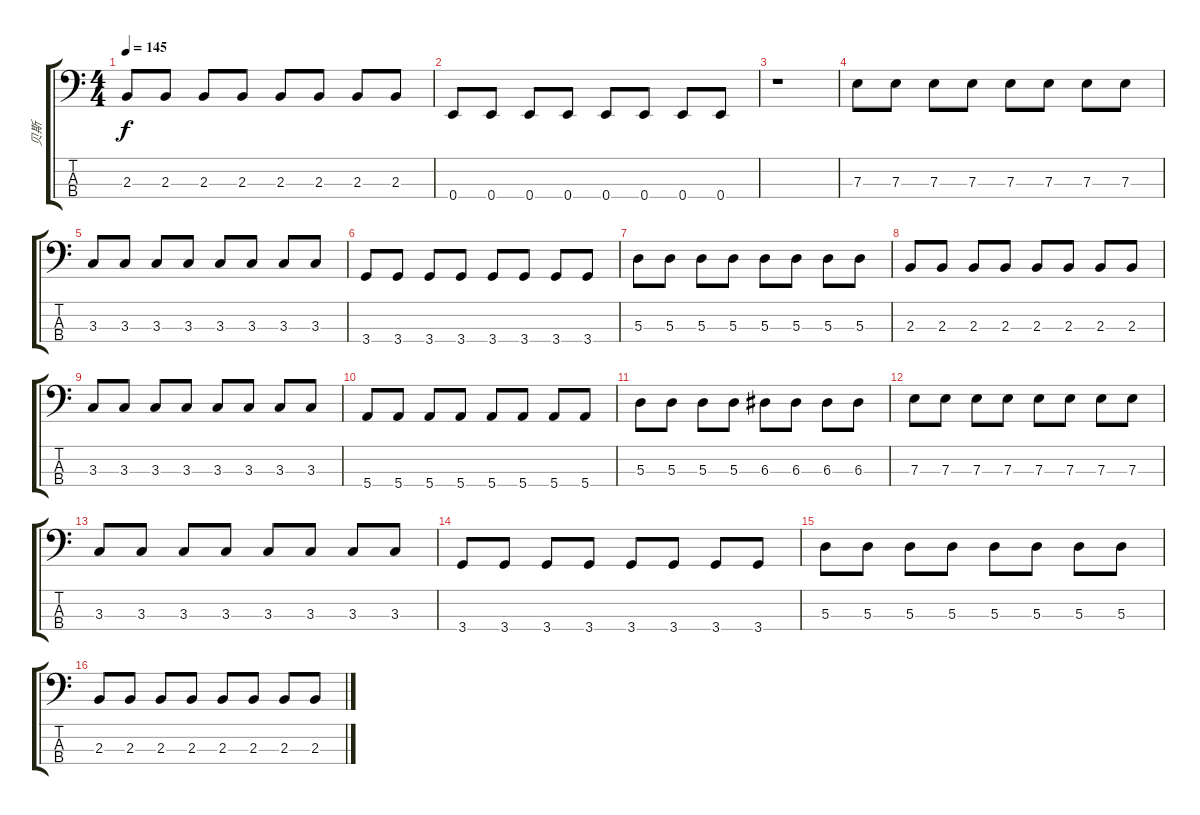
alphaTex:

\track ("贝斯" "贝斯") {instrument electricbassfinger}
\staff {score tabs}
\tuning (G2 D2 A1 E1) {hide}
\ts (4 4)
\tempo 145
\clef f4
\ks c
2.3.8{dy f} 2.3.8 2.3.8 2.3.8 2.3.8 2.3.8 2.3.8 2.3.8 |
0.4.8 0.4.8 0.4.8 0.4.8 0.4.8 0.4.8 0.4.8 0.4.8 |
r.1 |
7.3.8 7.3.8 7.3.8 7.3.8 7.3.8 7.3.8 7.3.8 7.3.8 |
3.3.8 3.3.8 3.3.8 3.3.8 3.3.8 3.3.8 3.3.8 3.3.8 |
3.4.8 3.4.8 3.4.8 3.4.8 3.4.8 3.4.8 3.4.8 3.4.8 |
5.3.8 5.3.8 5.3.8 5.3.8 5.3.8 5.3.8 5.3.8 5.3.8 |
2.3.8 2.3.8 2.3.8 2.3.8 2.3.8 2.3.8 2.3.8 2.3.8 |
3.3.8 3.3.8 3.3.8 3.3.8 3.3.8 3.3.8 3.3.8 3.3.8 |
5.4.8 5.4.8 5.4.8 5.4.8 5.4.8 5.4.8 5.4.8 5.4.8 |
5.3.8 5.3.8 5.3.8 5.3.8 6.3.8 6.3.8 6.3.8 6.3.8 |
7.3.8 7.3.8 7.3.8 7.3.8 7.3.8 7.3.8 7.3.8 7.3.8 |
3.3.8 3.3.8 3.3.8 3.3.8 3.3.8 3.3.8 3.3.8 3.3.8 |
3.4.8 3.4.8 3.4.8 3.4.8 3.4.8 3.4.8 3.4.8 3.4.8 |
5.3.8 5.3.8 5.3.8 5.3.8 5.3.8 5.3.8 5.3.8 5.3.8 |
2.3.8 2.3.8 2.3.8 2.3.8 2.3.8 2.3.8 2.3.8 2.3.8
